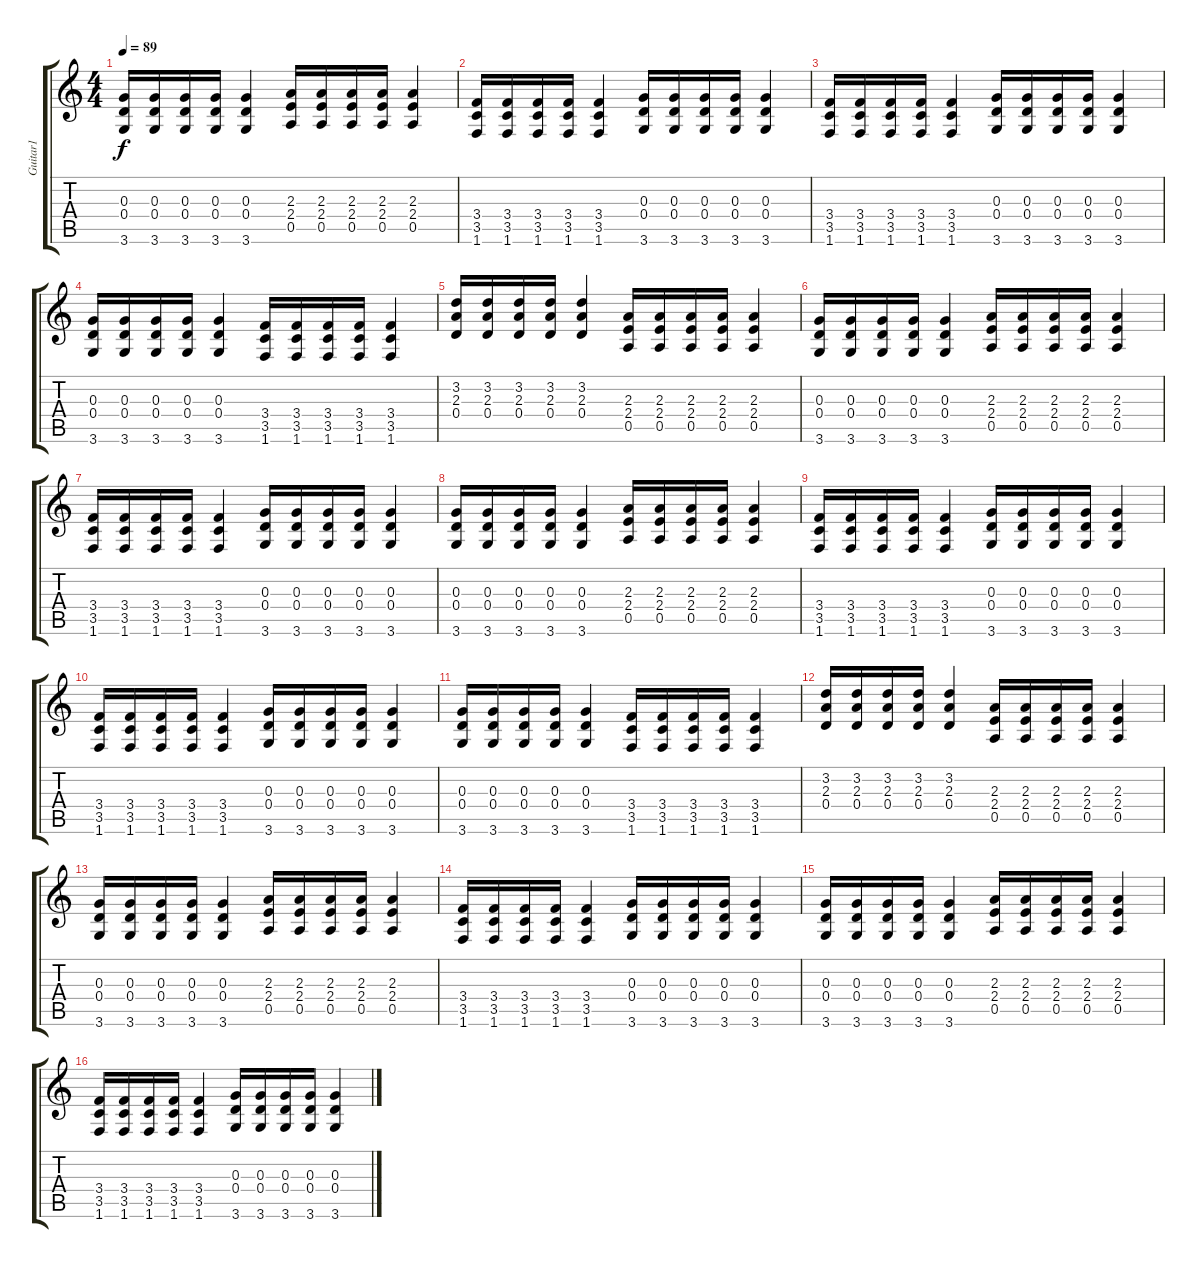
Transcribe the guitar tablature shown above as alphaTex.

\track ("Guitar1" "Guitar1") {instrument overdrivenguitar}
\staff {score tabs}
\tuning (E4 B3 G3 D3 A2 E2) {hide}
\ts (4 4)
\tempo 89
\clef g2
\ks c
(0.3 0.4 3.6).16{dy f} (0.3 0.4 3.6).16 (0.3 0.4 3.6).16 (0.3 0.4 3.6).16 (0.3 0.4 3.6).4 (2.3 2.4 0.5).16 (2.3 2.4 0.5).16 (2.3 2.4 0.5).16 (2.3 2.4 0.5).16 (2.3 2.4 0.5).4 |
(3.4 3.5 1.6).16 (3.4 3.5 1.6).16 (3.4 3.5 1.6).16 (3.4 3.5 1.6).16 (3.4 3.5 1.6).4 (0.3 0.4 3.6).16 (0.3 0.4 3.6).16 (0.3 0.4 3.6).16 (0.3 0.4 3.6).16 (0.3 0.4 3.6).4 |
(3.4 3.5 1.6).16 (3.4 3.5 1.6).16 (3.4 3.5 1.6).16 (3.4 3.5 1.6).16 (3.4 3.5 1.6).4 (0.3 0.4 3.6).16 (0.3 0.4 3.6).16 (0.3 0.4 3.6).16 (0.3 0.4 3.6).16 (0.3 0.4 3.6).4 |
(0.3 0.4 3.6).16 (0.3 0.4 3.6).16 (0.3 0.4 3.6).16 (0.3 0.4 3.6).16 (0.3 0.4 3.6).4 (3.4 3.5 1.6).16 (3.4 3.5 1.6).16 (3.4 3.5 1.6).16 (3.4 3.5 1.6).16 (3.4 3.5 1.6).4 |
(3.2 2.3 0.4).16 (3.2 2.3 0.4).16 (3.2 2.3 0.4).16 (3.2 2.3 0.4).16 (3.2 2.3 0.4).4 (2.3 2.4 0.5).16 (2.3 2.4 0.5).16 (2.3 2.4 0.5).16 (2.3 2.4 0.5).16 (2.3 2.4 0.5).4 |
(0.3 0.4 3.6).16 (0.3 0.4 3.6).16 (0.3 0.4 3.6).16 (0.3 0.4 3.6).16 (0.3 0.4 3.6).4 (2.3 2.4 0.5).16 (2.3 2.4 0.5).16 (2.3 2.4 0.5).16 (2.3 2.4 0.5).16 (2.3 2.4 0.5).4 |
(3.4 3.5 1.6).16 (3.4 3.5 1.6).16 (3.4 3.5 1.6).16 (3.4 3.5 1.6).16 (3.4 3.5 1.6).4 (0.3 0.4 3.6).16 (0.3 0.4 3.6).16 (0.3 0.4 3.6).16 (0.3 0.4 3.6).16 (0.3 0.4 3.6).4 |
(0.3 0.4 3.6).16 (0.3 0.4 3.6).16 (0.3 0.4 3.6).16 (0.3 0.4 3.6).16 (0.3 0.4 3.6).4 (2.3 2.4 0.5).16 (2.3 2.4 0.5).16 (2.3 2.4 0.5).16 (2.3 2.4 0.5).16 (2.3 2.4 0.5).4 |
(3.4 3.5 1.6).16 (3.4 3.5 1.6).16 (3.4 3.5 1.6).16 (3.4 3.5 1.6).16 (3.4 3.5 1.6).4 (0.3 0.4 3.6).16 (0.3 0.4 3.6).16 (0.3 0.4 3.6).16 (0.3 0.4 3.6).16 (0.3 0.4 3.6).4 |
(3.4 3.5 1.6).16 (3.4 3.5 1.6).16 (3.4 3.5 1.6).16 (3.4 3.5 1.6).16 (3.4 3.5 1.6).4 (0.3 0.4 3.6).16 (0.3 0.4 3.6).16 (0.3 0.4 3.6).16 (0.3 0.4 3.6).16 (0.3 0.4 3.6).4 |
(0.3 0.4 3.6).16 (0.3 0.4 3.6).16 (0.3 0.4 3.6).16 (0.3 0.4 3.6).16 (0.3 0.4 3.6).4 (3.4 3.5 1.6).16 (3.4 3.5 1.6).16 (3.4 3.5 1.6).16 (3.4 3.5 1.6).16 (3.4 3.5 1.6).4 |
(3.2 2.3 0.4).16 (3.2 2.3 0.4).16 (3.2 2.3 0.4).16 (3.2 2.3 0.4).16 (3.2 2.3 0.4).4 (2.3 2.4 0.5).16 (2.3 2.4 0.5).16 (2.3 2.4 0.5).16 (2.3 2.4 0.5).16 (2.3 2.4 0.5).4 |
(0.3 0.4 3.6).16 (0.3 0.4 3.6).16 (0.3 0.4 3.6).16 (0.3 0.4 3.6).16 (0.3 0.4 3.6).4 (2.3 2.4 0.5).16 (2.3 2.4 0.5).16 (2.3 2.4 0.5).16 (2.3 2.4 0.5).16 (2.3 2.4 0.5).4 |
(3.4 3.5 1.6).16 (3.4 3.5 1.6).16 (3.4 3.5 1.6).16 (3.4 3.5 1.6).16 (3.4 3.5 1.6).4 (0.3 0.4 3.6).16 (0.3 0.4 3.6).16 (0.3 0.4 3.6).16 (0.3 0.4 3.6).16 (0.3 0.4 3.6).4 |
(0.3 0.4 3.6).16 (0.3 0.4 3.6).16 (0.3 0.4 3.6).16 (0.3 0.4 3.6).16 (0.3 0.4 3.6).4 (2.3 2.4 0.5).16 (2.3 2.4 0.5).16 (2.3 2.4 0.5).16 (2.3 2.4 0.5).16 (2.3 2.4 0.5).4 |
(3.4 3.5 1.6).16 (3.4 3.5 1.6).16 (3.4 3.5 1.6).16 (3.4 3.5 1.6).16 (3.4 3.5 1.6).4 (0.3 0.4 3.6).16 (0.3 0.4 3.6).16 (0.3 0.4 3.6).16 (0.3 0.4 3.6).16 (0.3 0.4 3.6).4
